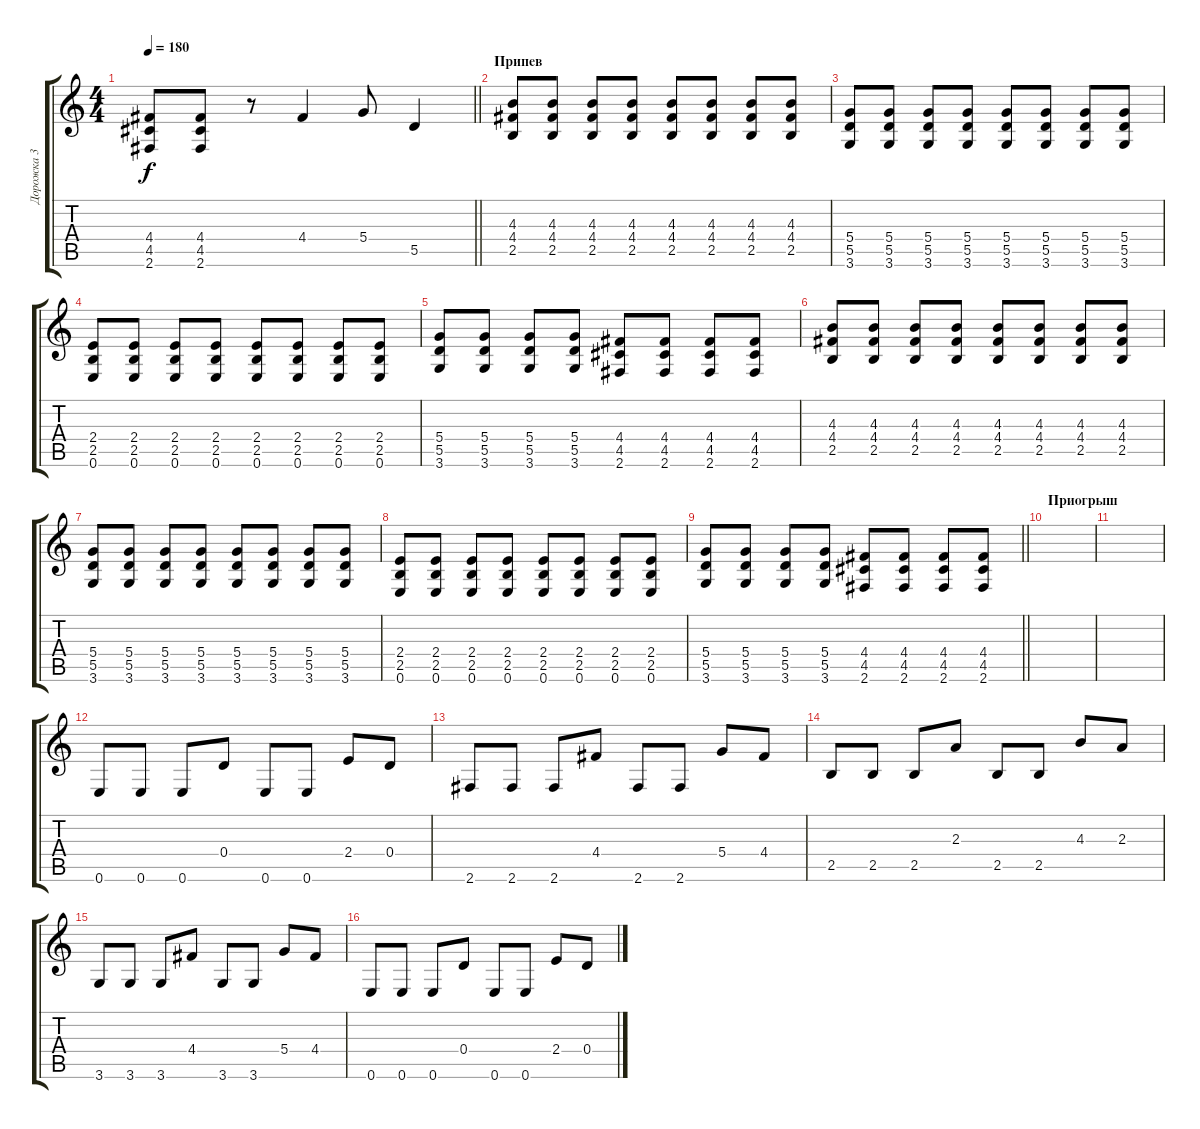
\track ("Дорожка 3" "Дорожка 3") {instrument distortionguitar}
\staff {score tabs}
\tuning (E4 B3 G3 D3 A2 E2) {hide}
\ts (4 4)
\tempo 180
\clef g2
\barLineRight lightlight
\ks c
(4.4 4.5 2.6).8{dy f} (4.4 4.5 2.6).8 r.8 4.4.4 5.4.8 5.5.4 |
\section ("" "Припев")
(4.3 4.4 2.5).8 (4.3 4.4 2.5).8 (4.3 4.4 2.5).8 (4.3 4.4 2.5).8 (4.3 4.4 2.5).8 (4.3 4.4 2.5).8 (4.3 4.4 2.5).8 (4.3 4.4 2.5).8 |
(5.4 5.5 3.6).8 (5.4 5.5 3.6).8 (5.4 5.5 3.6).8 (5.4 5.5 3.6).8 (5.4 5.5 3.6).8 (5.4 5.5 3.6).8 (5.4 5.5 3.6).8 (5.4 5.5 3.6).8 |
(2.4 2.5 0.6).8 (2.4 2.5 0.6).8 (2.4 2.5 0.6).8 (2.4 2.5 0.6).8 (2.4 2.5 0.6).8 (2.4 2.5 0.6).8 (2.4 2.5 0.6).8 (2.4 2.5 0.6).8 |
(5.4 5.5 3.6).8 (5.4 5.5 3.6).8 (5.4 5.5 3.6).8 (5.4 5.5 3.6).8 (4.4 4.5 2.6).8 (4.4 4.5 2.6).8 (4.4 4.5 2.6).8 (4.4 4.5 2.6).8 |
(4.3 4.4 2.5).8 (4.3 4.4 2.5).8 (4.3 4.4 2.5).8 (4.3 4.4 2.5).8 (4.3 4.4 2.5).8 (4.3 4.4 2.5).8 (4.3 4.4 2.5).8 (4.3 4.4 2.5).8 |
(5.4 5.5 3.6).8 (5.4 5.5 3.6).8 (5.4 5.5 3.6).8 (5.4 5.5 3.6).8 (5.4 5.5 3.6).8 (5.4 5.5 3.6).8 (5.4 5.5 3.6).8 (5.4 5.5 3.6).8 |
(2.4 2.5 0.6).8 (2.4 2.5 0.6).8 (2.4 2.5 0.6).8 (2.4 2.5 0.6).8 (2.4 2.5 0.6).8 (2.4 2.5 0.6).8 (2.4 2.5 0.6).8 (2.4 2.5 0.6).8 |
\barLineRight lightlight
(5.4 5.5 3.6).8 (5.4 5.5 3.6).8 (5.4 5.5 3.6).8 (5.4 5.5 3.6).8 (4.4 4.5 2.6).8 (4.4 4.5 2.6).8 (4.4 4.5 2.6).8 (4.4 4.5 2.6).8 |
\section ("" "Приогрыш")
|
|
0.6.8 0.6.8 0.6.8 0.4.8 0.6.8 0.6.8 2.4.8 0.4.8 |
2.6.8 2.6.8 2.6.8 4.4.8 2.6.8 2.6.8 5.4.8 4.4.8 |
2.5.8 2.5.8 2.5.8 2.3.8 2.5.8 2.5.8 4.3.8 2.3.8 |
3.6.8 3.6.8 3.6.8 4.4.8 3.6.8 3.6.8 5.4.8 4.4.8 |
0.6.8 0.6.8 0.6.8 0.4.8 0.6.8 0.6.8 2.4.8 0.4.8
